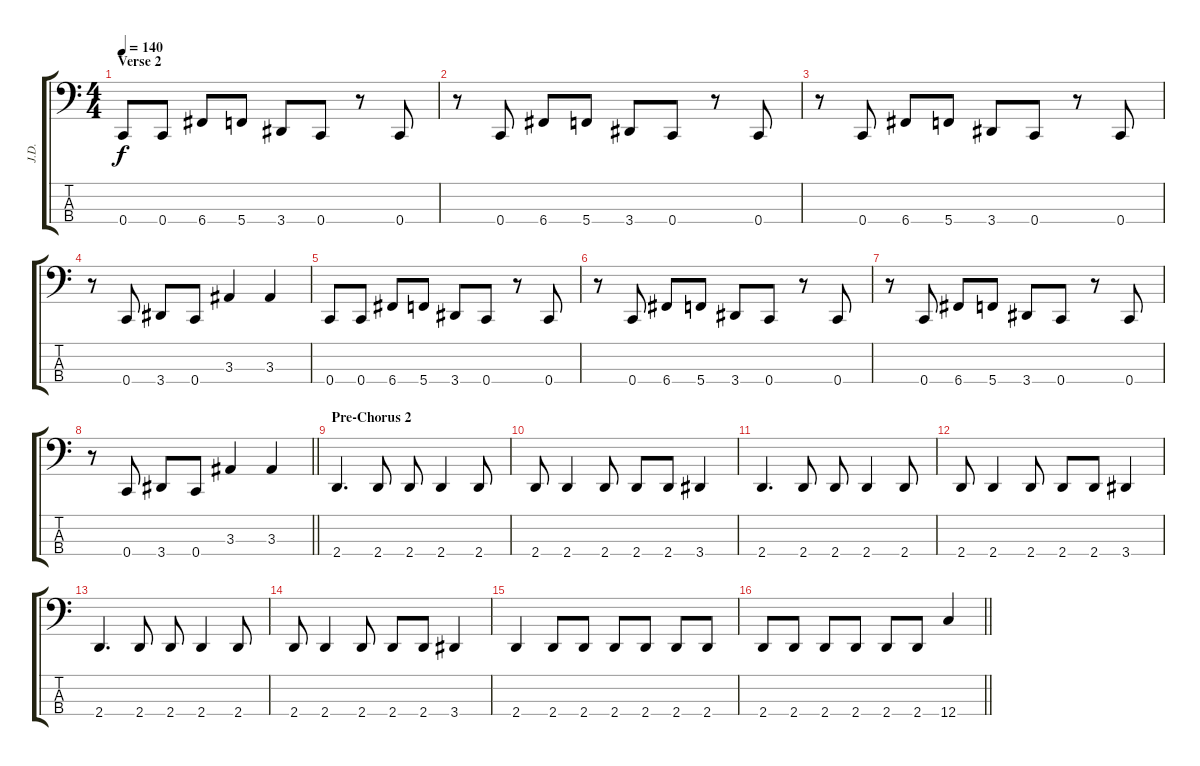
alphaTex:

\track ("J.D." "J.D.") {instrument electricbasspick}
\staff {score tabs}
\tuning (F2 C2 G1 C1) {hide}
\ts (4 4)
\section ("" "Verse 2")
\tempo 140
\clef f4
\ks c
0.4.8{dy f} 0.4.8 6.4.8 5.4.8 3.4.8 0.4.8 r.8 0.4.8 |
r.8 0.4.8 6.4.8 5.4.8 3.4.8 0.4.8 r.8 0.4.8 |
r.8 0.4.8 6.4.8 5.4.8 3.4.8 0.4.8 r.8 0.4.8 |
r.8 0.4.8 3.4.8 0.4.8 3.3.4 3.3.4 |
0.4.8 0.4.8 6.4.8 5.4.8 3.4.8 0.4.8 r.8 0.4.8 |
r.8 0.4.8 6.4.8 5.4.8 3.4.8 0.4.8 r.8 0.4.8 |
r.8 0.4.8 6.4.8 5.4.8 3.4.8 0.4.8 r.8 0.4.8 |
\barLineRight lightlight
r.8 0.4.8 3.4.8 0.4.8 3.3.4 3.3.4 |
\section ("" "Pre-Chorus 2")
2.4.4{d} 2.4.8 2.4.8 2.4.4 2.4.8 |
2.4.8 2.4.4 2.4.8 2.4.8 2.4.8 3.4.4 |
2.4.4{d} 2.4.8 2.4.8 2.4.4 2.4.8 |
2.4.8 2.4.4 2.4.8 2.4.8 2.4.8 3.4.4 |
2.4.4{d} 2.4.8 2.4.8 2.4.4 2.4.8 |
2.4.8 2.4.4 2.4.8 2.4.8 2.4.8 3.4.4 |
2.4.4 2.4.8 2.4.8 2.4.8 2.4.8 2.4.8 2.4.8 |
\barLineRight lightlight
2.4.8 2.4.8 2.4.8 2.4.8 2.4.8 2.4.8 12.4{ss}.4
